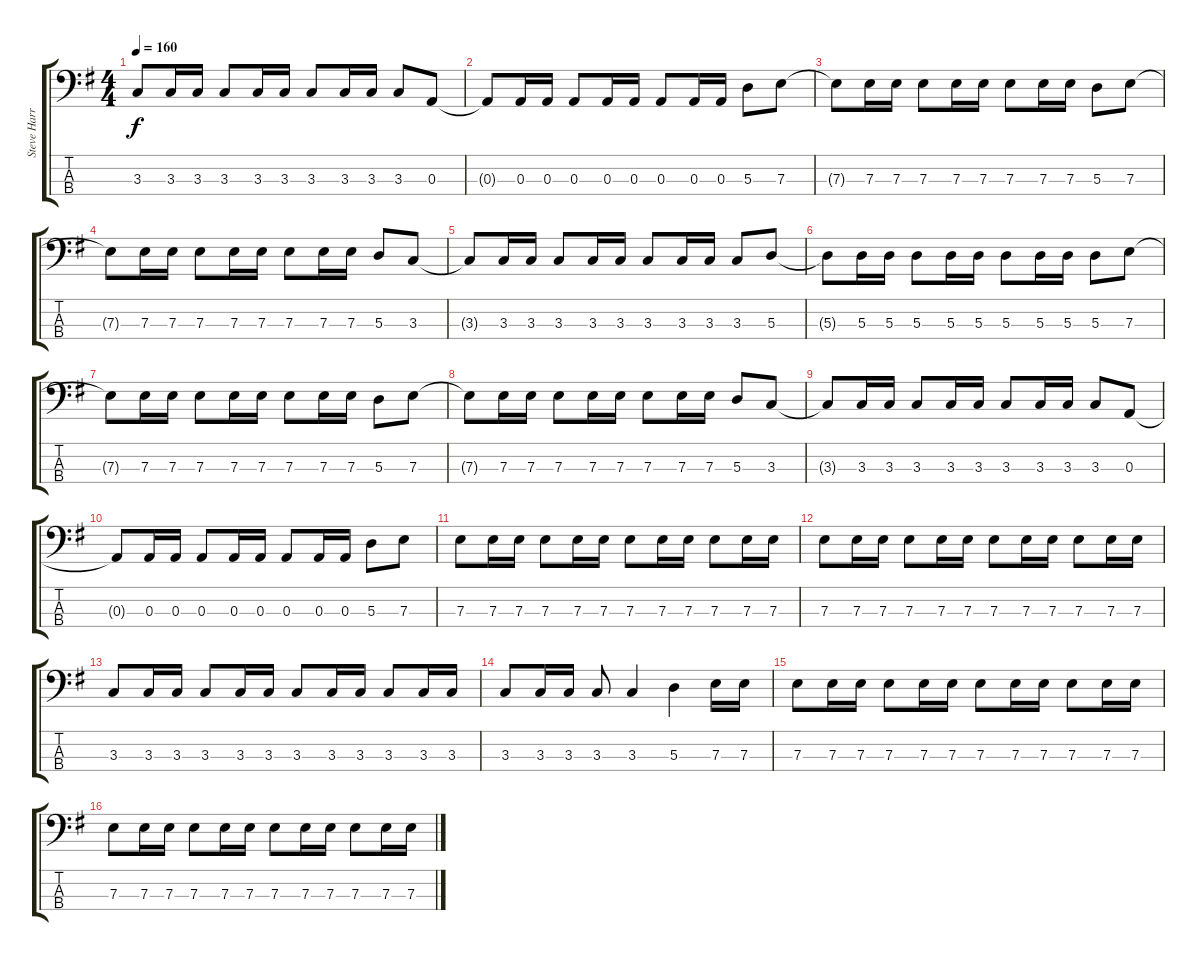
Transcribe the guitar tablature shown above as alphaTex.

\track ("Steve Harris" "Steve Harr") {instrument electricbasspick}
\staff {score tabs}
\tuning (G2 D2 A1 E1) {hide}
\ts (4 4)
\tempo 160
\clef f4
\ks g
3.3{t}.8{dy f} 3.3.16 3.3.16 3.3.8 3.3.16 3.3.16 3.3.8 3.3.16 3.3.16 3.3.8 0.3.8 |
0.3{t}.8 0.3.16 0.3.16 0.3.8 0.3.16 0.3.16 0.3.8 0.3.16 0.3.16 5.3.8 7.3.8 |
7.3{t}.8 7.3.16 7.3.16 7.3.8 7.3.16 7.3.16 7.3.8 7.3.16 7.3.16 5.3.8 7.3.8 |
7.3{t}.8 7.3.16 7.3.16 7.3.8 7.3.16 7.3.16 7.3.8 7.3.16 7.3.16 5.3.8 3.3.8 |
3.3{t}.8 3.3.16 3.3.16 3.3.8 3.3.16 3.3.16 3.3.8 3.3.16 3.3.16 3.3.8 5.3.8 |
5.3{t}.8 5.3.16 5.3.16 5.3.8 5.3.16 5.3.16 5.3.8 5.3.16 5.3.16 5.3.8 7.3.8 |
7.3{t}.8 7.3.16 7.3.16 7.3.8 7.3.16 7.3.16 7.3.8 7.3.16 7.3.16 5.3.8 7.3.8 |
7.3{t}.8 7.3.16 7.3.16 7.3.8 7.3.16 7.3.16 7.3.8 7.3.16 7.3.16 5.3.8 3.3.8 |
3.3{t}.8 3.3.16 3.3.16 3.3.8 3.3.16 3.3.16 3.3.8 3.3.16 3.3.16 3.3.8 0.3.8 |
0.3{t}.8 0.3.16 0.3.16 0.3.8 0.3.16 0.3.16 0.3.8 0.3.16 0.3.16 5.3.8 7.3.8 |
7.3.8 7.3.16 7.3.16 7.3.8 7.3.16 7.3.16 7.3.8 7.3.16 7.3.16 7.3.8 7.3.16 7.3.16 |
7.3.8 7.3.16 7.3.16 7.3.8 7.3.16 7.3.16 7.3.8 7.3.16 7.3.16 7.3.8 7.3.16 7.3.16 |
3.3.8 3.3.16 3.3.16 3.3.8 3.3.16 3.3.16 3.3.8 3.3.16 3.3.16 3.3.8 3.3.16 3.3.16 |
3.3.8 3.3.16 3.3.16 3.3.8 3.3.4 5.3.4 7.3.16 7.3.16 |
7.3.8 7.3.16 7.3.16 7.3.8 7.3.16 7.3.16 7.3.8 7.3.16 7.3.16 7.3.8 7.3.16 7.3.16 |
7.3.8 7.3.16 7.3.16 7.3.8 7.3.16 7.3.16 7.3.8 7.3.16 7.3.16 7.3.8 7.3.16 7.3.16
